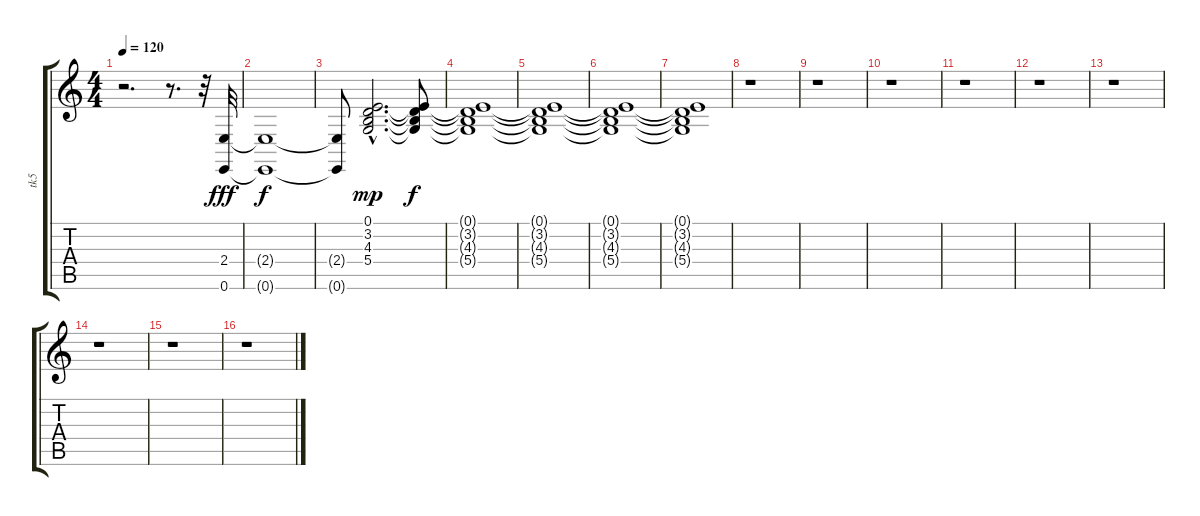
\track ("tk5" "tk5") {instrument pad4choir}
\staff {score tabs}
\tuning (E4 B3 G3 D3 A2 E2) {hide}
\ts (4 4)
\tempo 120
\clef g2
\ks c
r.2{d dy fff instrument pad4choir} r.8{d} r.32 (2.4 0.6).32{balance 8} |
(2.4{t} 0.6{t}).1{dy f} |
(2.4{t} 0.6{t}).8 (0.1{hac} 3.2{hac} 4.3{hac} 5.4{hac}).2{d dy mp} (0.1{t} 3.2{t} 4.3{t} 5.4{t}).8{dy f} |
(0.1{t} 3.2{t} 4.3{t} 5.4{t}).1 |
(0.1{t} 3.2{t} 4.3{t} 5.4{t}).1 |
(0.1{t} 3.2{t} 4.3{t} 5.4{t}).1 |
(0.1{t} 3.2{t} 4.3{t} 5.4{t}).1 |
r.1 |
r.1 |
r.1 |
r.1 |
r.1 |
r.1 |
r.1 |
r.1 |
r.1
